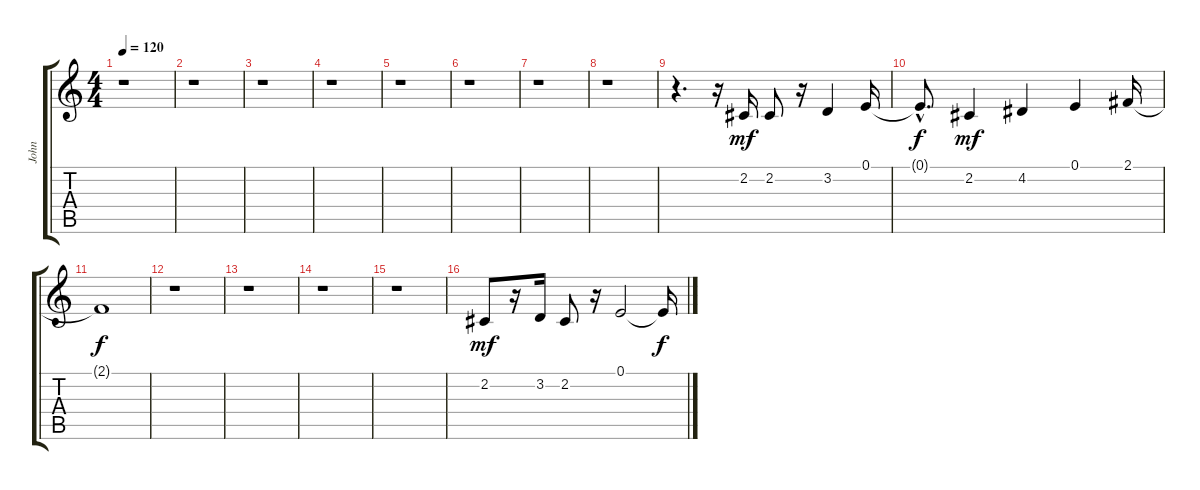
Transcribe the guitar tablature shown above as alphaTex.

\track ("John" "John") {instrument choiraahs}
\staff {score tabs}
\tuning (E4 B3 G3 D3 A2 E2) {hide}
\ts (4 4)
\tempo 120
\clef g2
\ks c
r.1{dy f} |
r.1 |
r.1 |
r.1 |
r.1 |
r.1 |
r.1 |
r.1 |
r.4{d} r.16 2.2.16{dy mf} 2.2.8 r.16 3.2.4 0.1.16 |
0.1{hac t}.8{d dy f} 2.2.4{dy mf} 4.2.4 0.1.4 2.1.16 |
2.1{t}.1{dy f} |
r.1 |
r.1 |
r.1 |
r.1 |
2.2.8{dy mf} r.16 3.2.16 2.2.8 r.16 0.1.2 0.1{t}.16{dy f}
